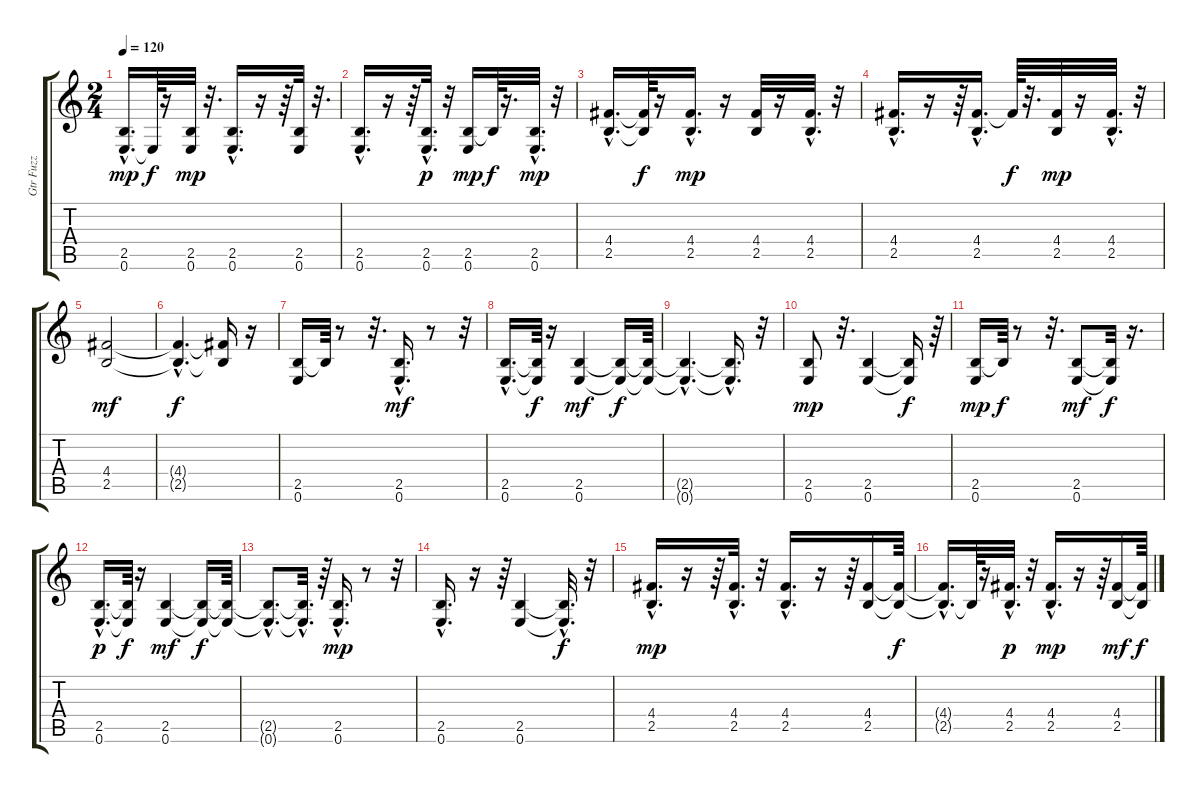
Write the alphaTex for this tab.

\track ("Gtr Fuzz" "Gtr Fuzz") {instrument electricguitarjazz}
\staff {score tabs}
\tuning (E4 B3 G3 D3 A2 E2) {hide}
\ts (2 4)
\tempo 120
\clef g2
\ks c
(2.5{hac} 0.6{hac}).16{d dy mp} 0.6{t}.64{dy f} r.16 (2.5 0.6).32{dy mp} r.32{d} (2.5{hac} 0.6{hac}).16{d} r.16 r.64 (2.5 0.6).32 r.32{d} |
(2.5{hac} 0.6).16{d} r.16 r.64 (2.5{hac} 0.6{hac}).32{d dy p} r.32 (2.5 0.6).16{dy mp} 2.5{t}.64{dy f} r.16{d} (2.5{hac} 0.6{hac}).32{d dy mp} r.32 |
(4.4{hac} 2.5{hac}).16{d} (4.4{t} 2.5{t}).64{dy f} r.16 (4.4{hac} 2.5{hac}).16{d dy mp} r.16 (4.4 2.5).32 r.16 (4.4 2.5{hac}).32{d} r.32 |
(4.4{hac} 2.5{hac}).16{d} r.16 r.64 (4.4{hac} 2.5{hac}).16{d} 4.4{t}.64{dy f} r.32{d} (4.4 2.5).32{dy mp} r.16 (4.4{hac} 2.5).32{d} r.32 |
(4.4 2.5).2{dy mf} |
(4.4{hac t} 2.5{hac t}).4{d dy f} (4.4{t} 2.5{t}).16 r.16 |
(2.5 0.6).16 2.5{t}.64 r.8 r.32{d} (2.5 0.6{hac}).16{d dy mf} r.8 r.32 |
(2.5{hac} 0.6{hac}).16{d} (2.5{t} 0.6{t}).64{dy f} r.16 (2.5 0.6).4{dy mf} (2.5{t} 0.6{t}).16{dy f} (2.5{t} 0.6{t}).64 |
(2.5{hac t} 0.6{hac t}).4{d} (2.5{t} 0.6{hac t}).16{d} r.32 |
(2.5 0.6).8{dy mp} r.32{d} (2.5 0.6).4 (2.5{t} 0.6{t}).16{dy f} r.64 |
(2.5 0.6).16{dy mp} 2.5{t}.64{dy f} r.8 r.32{d} (2.5 0.6).8{dy mf} (2.5{t} 0.6{t}).32{dy f} r.16{d} |
(2.5{hac} 0.6{hac}).16{d dy p} (2.5{t} 0.6{t}).64{dy f} r.16 (2.5 0.6).4{dy mf} (2.5{t} 0.6{t}).16{dy f} (2.5{t} 0.6{t}).64 |
(2.5{hac t} 0.6{hac t}).8{d} (2.5{hac t} 0.6{hac t}).32{d} r.64 (2.5{hac} 0.6).16{d dy mp} r.8 r.32 |
(2.5{hac} 0.6{hac}).16{d} r.16 r.64 (2.5 0.6).4 (2.5{hac t} 0.6{t}).32{d dy f} r.32 |
(4.4{hac} 2.5{hac}).16{d dy mp} r.16 r.64 (4.4{hac} 2.5{hac}).32{d} r.32 (4.4{hac} 2.5{hac}).16{d} r.16 r.64 (4.4 2.5).16 (4.4{t} 2.5{t}).64{dy f} |
(4.4{t} 2.5{hac t}).16{d} 2.5{t}.64 r.16 (4.4{hac} 2.5{hac}).32{d dy p} r.32 (4.4{hac} 2.5{hac}).16{d dy mp} r.16 r.64 (4.4 2.5).16{dy mf} (4.4{t} 2.5{t}).64{dy f}
